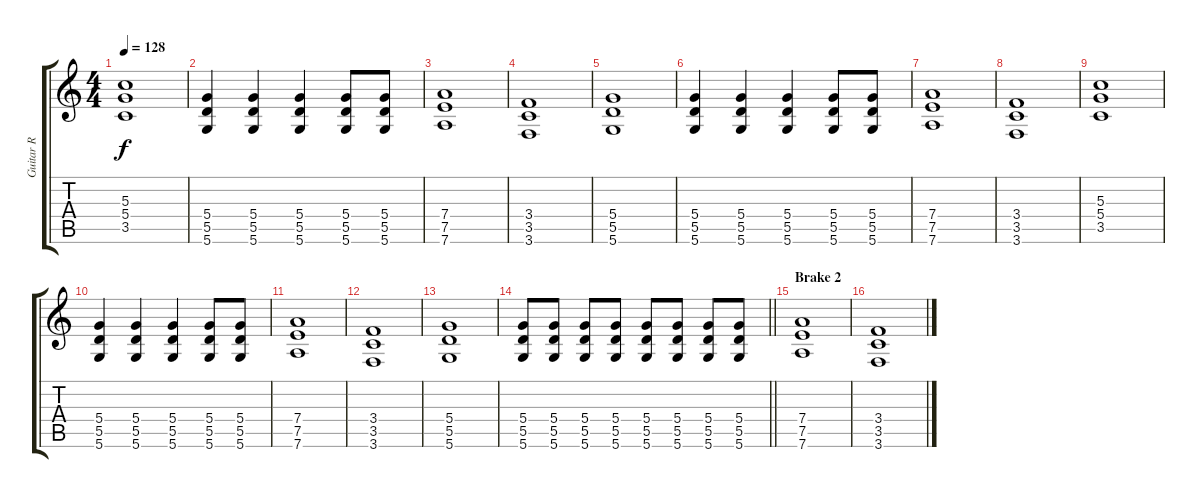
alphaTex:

\track ("Guitar R" "Guitar R") {instrument acousticguitarnylon}
\staff {score tabs}
\tuning (E4 B3 G3 D3 A2 D2) {hide}
\ts (4 4)
\tempo 128
\clef g2
\ks c
(5.3 5.4 3.5).1{dy f} |
(5.4 5.5 5.6).4 (5.4 5.5 5.6).4 (5.4 5.5 5.6).4 (5.4 5.5 5.6).8 (5.4 5.5 5.6).8 |
(7.4 7.5 7.6).1 |
(3.4 3.5 3.6).1 |
(5.4 5.5 5.6).1 |
(5.4 5.5 5.6).4 (5.4 5.5 5.6).4 (5.4 5.5 5.6).4 (5.4 5.5 5.6).8 (5.4 5.5 5.6).8 |
(7.4 7.5 7.6).1 |
(3.4 3.5 3.6).1 |
(5.3 5.4 3.5).1 |
(5.4 5.5 5.6).4 (5.4 5.5 5.6).4 (5.4 5.5 5.6).4 (5.4 5.5 5.6).8 (5.4 5.5 5.6).8 |
(7.4 7.5 7.6).1 |
(3.4 3.5 3.6).1 |
(5.4 5.5 5.6).1 |
\barLineRight lightlight
(5.4 5.5 5.6).8 (5.4 5.5 5.6).8 (5.4 5.5 5.6).8 (5.4 5.5 5.6).8 (5.4 5.5 5.6).8 (5.4 5.5 5.6).8 (5.4 5.5 5.6).8 (5.4 5.5 5.6).8 |
\section ("" "Brake 2")
(7.4 7.5 7.6).1 |
(3.4 3.5 3.6).1
